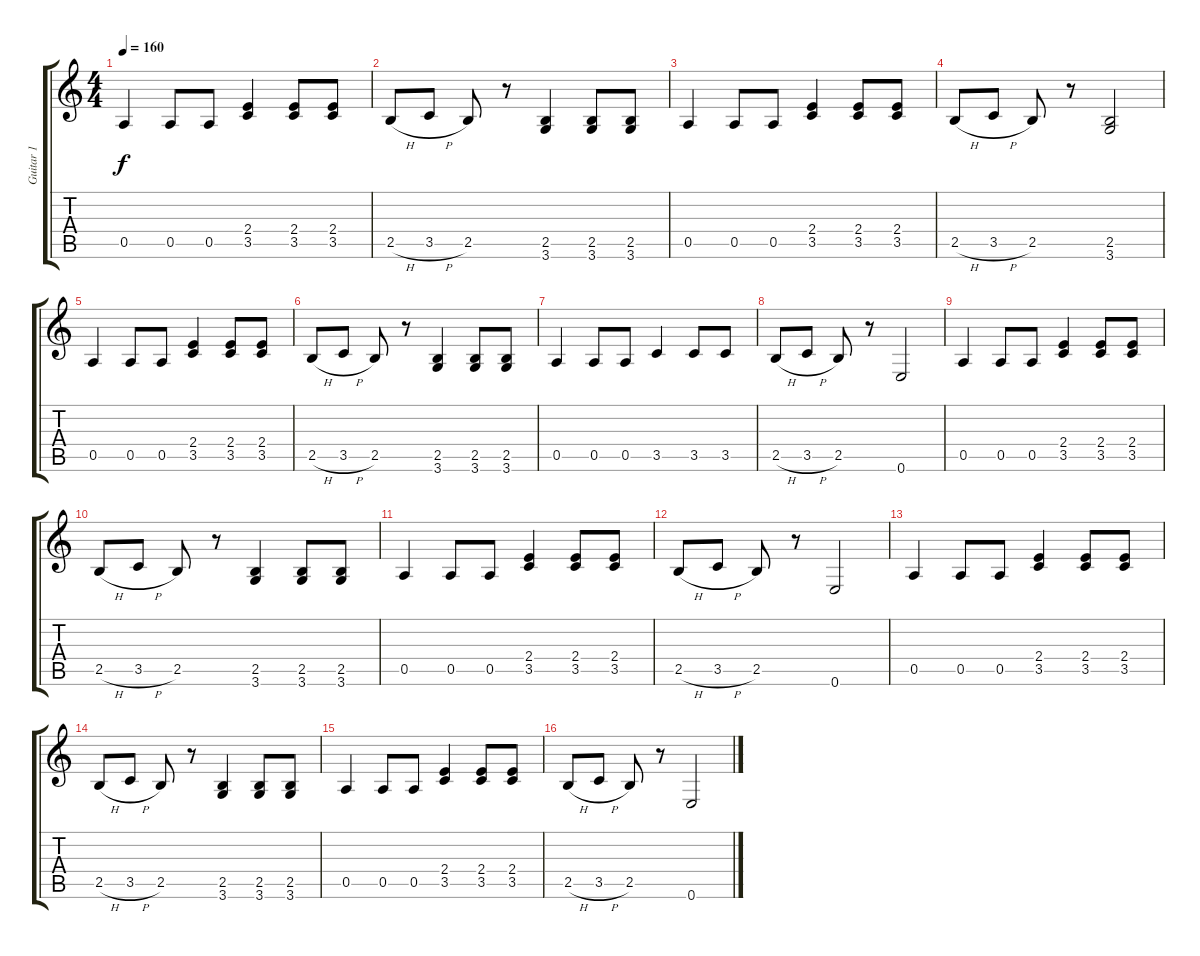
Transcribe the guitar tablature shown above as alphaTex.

\track ("Guitar 1" "Guitar 1") {instrument distortionguitar}
\staff {score tabs}
\tuning (E4 B3 G3 D3 A2 E2) {hide}
\ts (4 4)
\tempo 160
\clef g2
\ks c
0.5.4{dy f} 0.5.8 0.5.8 (2.4 3.5).4 (2.4 3.5).8 (2.4 3.5).8 |
2.5{h}.8 3.5{h}.8 2.5.8 r.8 (2.5 3.6).4 (2.5 3.6).8 (2.5 3.6).8 |
0.5.4 0.5.8 0.5.8 (2.4 3.5).4 (2.4 3.5).8 (2.4 3.5).8 |
2.5{h}.8 3.5{h}.8 2.5.8 r.8 (2.5 3.6).2 |
0.5.4 0.5.8 0.5.8 (2.4 3.5).4 (2.4 3.5).8 (2.4 3.5).8 |
2.5{h}.8 3.5{h}.8 2.5.8 r.8 (2.5 3.6).4 (2.5 3.6).8 (2.5 3.6).8 |
0.5.4 0.5.8 0.5.8 3.5.4 3.5.8 3.5.8 |
2.5{h}.8 3.5{h}.8 2.5.8 r.8 0.6.2 |
0.5.4 0.5.8 0.5.8 (2.4 3.5).4 (2.4 3.5).8 (2.4 3.5).8 |
2.5{h}.8 3.5{h}.8 2.5.8 r.8 (2.5 3.6).4 (2.5 3.6).8 (2.5 3.6).8 |
0.5.4 0.5.8 0.5.8 (2.4 3.5).4 (2.4 3.5).8 (2.4 3.5).8 |
2.5{h}.8 3.5{h}.8 2.5.8 r.8 0.6.2 |
0.5.4 0.5.8 0.5.8 (2.4 3.5).4 (2.4 3.5).8 (2.4 3.5).8 |
2.5{h}.8 3.5{h}.8 2.5.8 r.8 (2.5 3.6).4 (2.5 3.6).8 (2.5 3.6).8 |
0.5.4 0.5.8 0.5.8 (2.4 3.5).4 (2.4 3.5).8 (2.4 3.5).8 |
2.5{h}.8 3.5{h}.8 2.5.8 r.8 0.6.2
